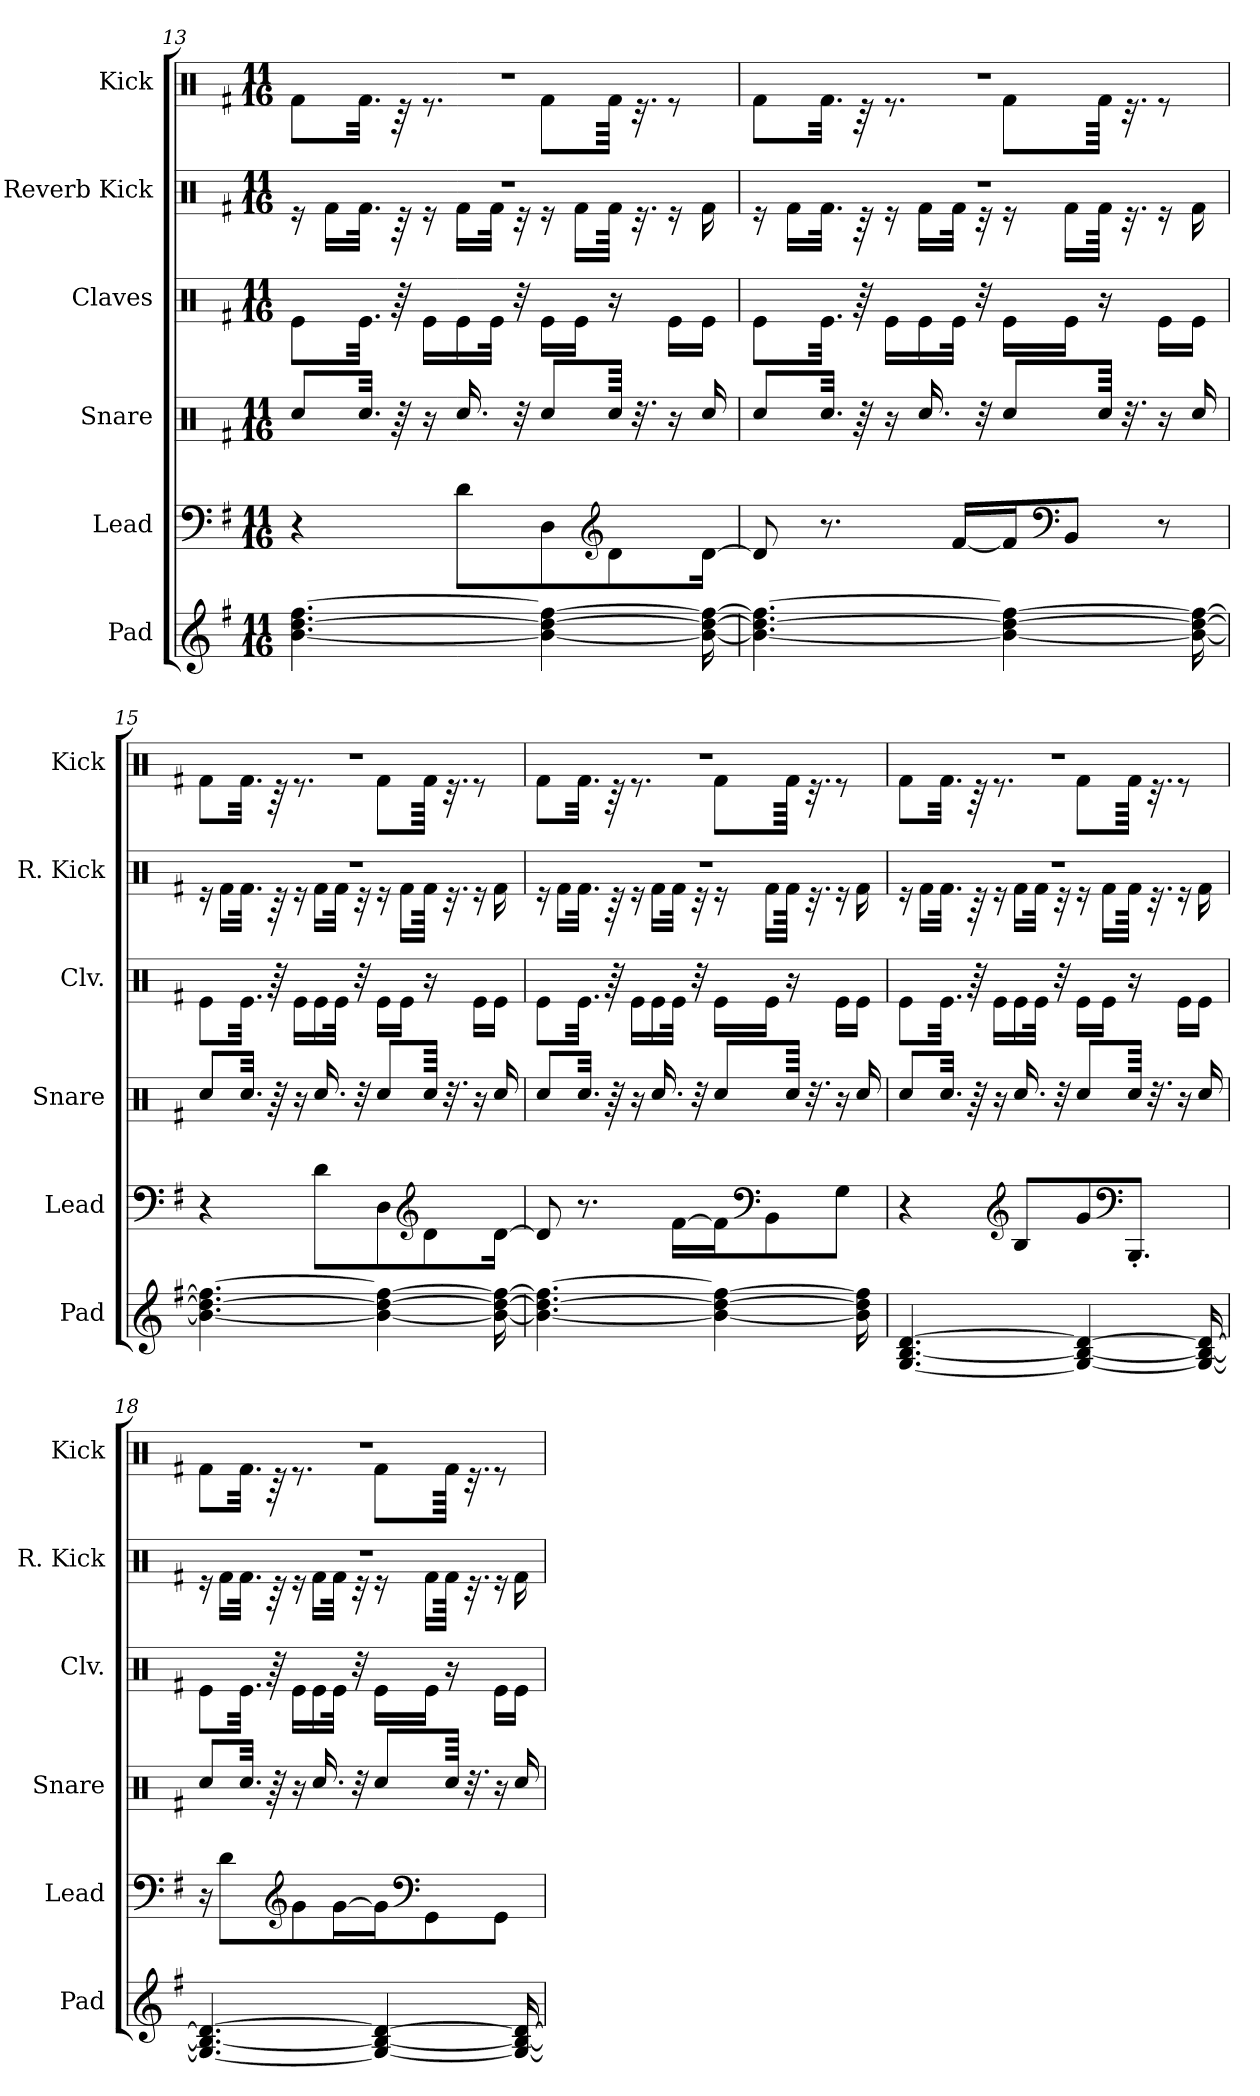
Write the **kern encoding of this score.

**kern	**kern	**kern	**kern	**kern	**kern
*part6	*part5	*part4	*part3	*part2	*part1
*staff6	*staff5	*staff4	*staff3	*staff2	*staff1
*I"Pad	*I"Lead	*I"Snare	*I"Claves	*I"Reverb Kick	*I"Kick
*I'Pad	*I'Lead	*I'Snare	*I'Clv.	*I'R. Kick	*I'Kick
*clefG2	*clefF4	*clefX	*clefX	*clefX	*clefX
*k[f#]	*k[f#]	*k[f#]	*k[f#]	*k[f#]	*k[f#]
*M11/16	*M11/16	*M11/16	*M11/16	*M11/16	*M11/16
=13	=13	=13	=13	=13	=13
*	*	*	*	*^	*^
[4.b\ [4.dd\ [4.ff#\	4r	8Rcc/L	8Re\L	16%11r	16r	16%11r	8Rf\L
.	.	.	.	.	16Rf\LL	.	.
.	.	32.Rcc/Jkk	32.Re\Jkk	.	32.Rf\JJk	.	32.Rf\Jkk
.	.	64r	64r	.	64r	.	64r
.	.	16r	16Re\LL	.	16r	.	8.r
.	8d\L	16.Rcc/	16Re\	.	16Rf\LL	.	.
.	.	.	32Re\JJk	.	32Rf\JJk	.	.
.	.	32r	32r	.	32r	.	.
4b\_ 4dd\_ 4ff#\_	8D\	8Rcc/L	16Re\LL	.	16r	.	8Rf\L
.	.	.	16Re\JJ	.	16Rf\LL	.	.
*	*clefG2	*	*	*	*	*	*
.	8d\	64Rcc/Jkkk	16r	.	64Rf\JJkk	.	64Rf\Jkkk
.	.	32.r	.	.	32.r	.	32.r
.	.	16r	16Re\LL	.	16r	.	8r
16b\_ 16dd\_ 16ff#\_	[16d\Jk	16Rcc/	16Re\JJ	.	16Rf\	.	.
!!LO:PB:g=z	!!
=14	=14	=14	=14	=14	=14	=14	=14
4.b\_ 4.dd\_ 4.ff#\_	8d/]	8Rcc/L	8Re\L	16%11r	16r	16%11r	8Rf\L
.	.	.	.	.	16Rf\LL	.	.
.	8.r	32.Rcc/Jkk	32.Re\Jkk	.	32.Rf\JJk	.	32.Rf\Jkk
.	.	64r	64r	.	64r	.	64r
.	.	16r	16Re\LL	.	16r	.	8.r
.	.	16.Rcc/	16Re\	.	16Rf\LL	.	.
.	[16f#/LL	.	32Re\JJk	.	32Rf\JJk	.	.
.	.	32r	32r	.	32r	.	.
4b\_ 4dd\_ 4ff#\_	16f#/J]	8Rcc/L	16Re\LL	.	16r	.	8Rf\L
*	*clefF4	*	*	*	*	*	*
.	8BB/J	.	16Re\JJ	.	16Rf\LL	.	.
.	.	64Rcc/Jkkk	16r	.	64Rf\JJkk	.	64Rf\Jkkk
.	.	32.r	.	.	32.r	.	32.r
.	8r	16r	16Re\LL	.	16r	.	8r
16b\_ 16dd\_ 16ff#\_	.	16Rcc/	16Re\JJ	.	16Rf\	.	.
=15	=15	=15	=15	=15	=15	=15	=15
4.b\_ 4.dd\_ 4.ff#\_	4r	8Rcc/L	8Re\L	16%11r	16r	16%11r	8Rf\L
.	.	.	.	.	16Rf\LL	.	.
.	.	32.Rcc/Jkk	32.Re\Jkk	.	32.Rf\JJk	.	32.Rf\Jkk
.	.	64r	64r	.	64r	.	64r
.	.	16r	16Re\LL	.	16r	.	8.r
.	8d\L	16.Rcc/	16Re\	.	16Rf\LL	.	.
.	.	.	32Re\JJk	.	32Rf\JJk	.	.
.	.	32r	32r	.	32r	.	.
4b\_ 4dd\_ 4ff#\_	8D\	8Rcc/L	16Re\LL	.	16r	.	8Rf\L
.	.	.	16Re\JJ	.	16Rf\LL	.	.
*	*clefG2	*	*	*	*	*	*
.	8d\	64Rcc/Jkkk	16r	.	64Rf\JJkk	.	64Rf\Jkkk
.	.	32.r	.	.	32.r	.	32.r
.	.	16r	16Re\LL	.	16r	.	8r
16b\_ 16dd\_ 16ff#\_	[16d\Jk	16Rcc/	16Re\JJ	.	16Rf\	.	.
!!LO:LB:g=z	!!
=16	=16	=16	=16	=16	=16	=16	=16
4.b\_ 4.dd\_ 4.ff#\_	8d/]	8Rcc/L	8Re\L	16%11r	16r	16%11r	8Rf\L
.	.	.	.	.	16Rf\LL	.	.
.	8.r	32.Rcc/Jkk	32.Re\Jkk	.	32.Rf\JJk	.	32.Rf\Jkk
.	.	64r	64r	.	64r	.	64r
.	.	16r	16Re\LL	.	16r	.	8.r
.	.	16.Rcc/	16Re\	.	16Rf\LL	.	.
.	[16f#\LL	.	32Re\JJk	.	32Rf\JJk	.	.
.	.	32r	32r	.	32r	.	.
4b\_ 4dd\_ 4ff#\_	16f#\J]	8Rcc/L	16Re\LL	.	16r	.	8Rf\L
*	*clefF4	*	*	*	*	*	*
.	8BB\	.	16Re\JJ	.	16Rf\LL	.	.
.	.	64Rcc/Jkkk	16r	.	64Rf\JJkk	.	64Rf\Jkkk
.	.	32.r	.	.	32.r	.	32.r
.	8G\J	16r	16Re\LL	.	16r	.	8r
16b\] 16dd\] 16ff#\]	.	16Rcc/	16Re\JJ	.	16Rf\	.	.
=17	=17	=17	=17	=17	=17	=17	=17
[4.G/ [4.B/ [4.d/	4r	8Rcc/L	8Re\L	16%11r	16r	16%11r	8Rf\L
.	.	.	.	.	16Rf\LL	.	.
.	.	32.Rcc/Jkk	32.Re\Jkk	.	32.Rf\JJk	.	32.Rf\Jkk
.	.	64r	64r	.	64r	.	64r
.	.	16r	16Re\LL	.	16r	.	8.r
*	*clefG2	*	*	*	*	*	*
.	8B/L	16.Rcc/	16Re\	.	16Rf\LL	.	.
.	.	.	32Re\JJk	.	32Rf\JJk	.	.
.	.	32r	32r	.	32r	.	.
4G/_ 4B/_ 4d/_	8g/	8Rcc/L	16Re\LL	.	16r	.	8Rf\L
.	.	.	16Re\JJ	.	16Rf\LL	.	.
*	*clefF4	*	*	*	*	*	*
.	8.BBB'/J	64Rcc/Jkkk	16r	.	64Rf\JJkk	.	64Rf\Jkkk
.	.	32.r	.	.	32.r	.	32.r
.	.	16r	16Re\LL	.	16r	.	8r
16G/_ 16B/_ 16d/_	.	16Rcc/	16Re\JJ	.	16Rf\	.	.
!!LO:PB:g=z	!!
=18	=18	=18	=18	=18	=18	=18	=18
4.G/_ 4.B/_ 4.d/_	16r	8Rcc/L	8Re\L	16%11r	16r	16%11r	8Rf\L
.	8d\L	.	.	.	16Rf\LL	.	.
.	.	32.Rcc/Jkk	32.Re\Jkk	.	32.Rf\JJk	.	32.Rf\Jkk
.	.	64r	64r	.	64r	.	64r
*	*clefG2	*	*	*	*	*	*
.	8g\	16r	16Re\LL	.	16r	.	8.r
.	.	16.Rcc/	16Re\	.	16Rf\LL	.	.
.	[16g\L	.	32Re\JJk	.	32Rf\JJk	.	.
.	.	32r	32r	.	32r	.	.
4G/_ 4B/_ 4d/_	16g\J]	8Rcc/L	16Re\LL	.	16r	.	8Rf\L
*	*clefF4	*	*	*	*	*	*
.	8GG\	.	16Re\JJ	.	16Rf\LL	.	.
.	.	64Rcc/Jkkk	16r	.	64Rf\JJkk	.	64Rf\Jkkk
.	.	32.r	.	.	32.r	.	32.r
.	8GG\J	16r	16Re\LL	.	16r	.	8r
16G/_ 16B/_ 16d/_	.	16Rcc/	16Re\JJ	.	16Rf\	.	.
*	*	*	*	*v	*v	*	*
*	*	*	*	*	*v	*v
=	=	=	=	=	=
*-	*-	*-	*-	*-	*-
